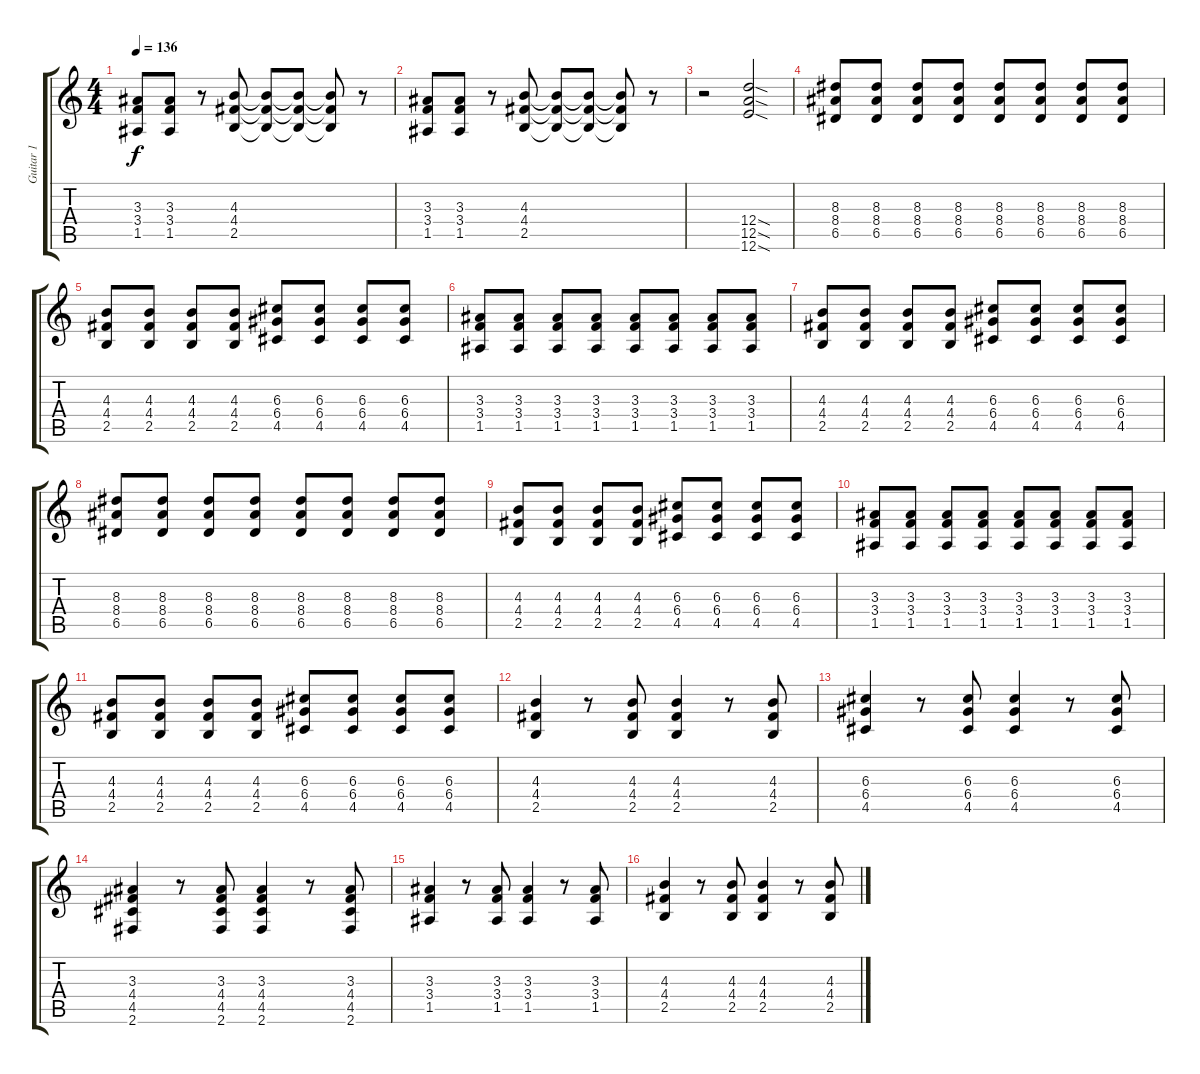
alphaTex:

\track ("Guitar 1" "Guitar 1") {instrument distortionguitar}
\staff {score tabs}
\tuning (E4 B3 G3 D3 A2 E2) {hide}
\ts (4 4)
\tempo 136
\clef g2
\ks c
(3.3 3.4 1.5).8{dy f} (3.3 3.4 1.5).8 r.8 (4.3 4.4 2.5).8 (4.3{t} 4.4{t} 2.5{t}).8 (4.3{t} 4.4{t} 2.5{t}).8 (4.3{t} 4.4{t} 2.5{t}).8 r.8 |
(3.3 3.4 1.5).8 (3.3 3.4 1.5).8 r.8 (4.3 4.4 2.5).8 (4.3{t} 4.4{t} 2.5{t}).8 (4.3{t} 4.4{t} 2.5{t}).8 (4.3{t} 4.4{t} 2.5{t}).8 r.8 |
r.2 (12.4{sod} 12.5{sod} 12.6{sod}).2 |
(8.3 8.4 6.5).8 (8.3 8.4 6.5).8 (8.3 8.4 6.5).8 (8.3 8.4 6.5).8 (8.3 8.4 6.5).8 (8.3 8.4 6.5).8 (8.3 8.4 6.5).8 (8.3 8.4 6.5).8 |
(4.3 4.4 2.5).8 (4.3 4.4 2.5).8 (4.3 4.4 2.5).8 (4.3 4.4 2.5).8 (6.3 6.4 4.5).8 (6.3 6.4 4.5).8 (6.3 6.4 4.5).8 (6.3 6.4 4.5).8 |
(3.3 3.4 1.5).8 (3.3 3.4 1.5).8 (3.3 3.4 1.5).8 (3.3 3.4 1.5).8 (3.3 3.4 1.5).8 (3.3 3.4 1.5).8 (3.3 3.4 1.5).8 (3.3 3.4 1.5).8 |
(4.3 4.4 2.5).8 (4.3 4.4 2.5).8 (4.3 4.4 2.5).8 (4.3 4.4 2.5).8 (6.3 6.4 4.5).8 (6.3 6.4 4.5).8 (6.3 6.4 4.5).8 (6.3 6.4 4.5).8 |
(8.3 8.4 6.5).8 (8.3 8.4 6.5).8 (8.3 8.4 6.5).8 (8.3 8.4 6.5).8 (8.3 8.4 6.5).8 (8.3 8.4 6.5).8 (8.3 8.4 6.5).8 (8.3 8.4 6.5).8 |
(4.3 4.4 2.5).8 (4.3 4.4 2.5).8 (4.3 4.4 2.5).8 (4.3 4.4 2.5).8 (6.3 6.4 4.5).8 (6.3 6.4 4.5).8 (6.3 6.4 4.5).8 (6.3 6.4 4.5).8 |
(3.3 3.4 1.5).8 (3.3 3.4 1.5).8 (3.3 3.4 1.5).8 (3.3 3.4 1.5).8 (3.3 3.4 1.5).8 (3.3 3.4 1.5).8 (3.3 3.4 1.5).8 (3.3 3.4 1.5).8 |
(4.3 4.4 2.5).8 (4.3 4.4 2.5).8 (4.3 4.4 2.5).8 (4.3 4.4 2.5).8 (6.3 6.4 4.5).8 (6.3 6.4 4.5).8 (6.3 6.4 4.5).8 (6.3 6.4 4.5).8 |
(4.3 4.4 2.5).4 r.8 (4.3 4.4 2.5).8 (4.3 4.4 2.5).4 r.8 (4.3 4.4 2.5).8 |
(6.3 6.4 4.5).4 r.8 (6.3 6.4 4.5).8 (6.3 6.4 4.5).4 r.8 (6.3 6.4 4.5).8 |
(3.3 4.4 4.5 2.6).4 r.8 (3.3 4.4 4.5 2.6).8 (3.3 4.4 4.5 2.6).4 r.8 (3.3 4.4 4.5 2.6).8 |
(3.3 3.4 1.5).4 r.8 (3.3 3.4 1.5).8 (3.3 3.4 1.5).4 r.8 (3.3 3.4 1.5).8 |
(4.3 4.4 2.5).4 r.8 (4.3 4.4 2.5).8 (4.3 4.4 2.5).4 r.8 (4.3 4.4 2.5).8
